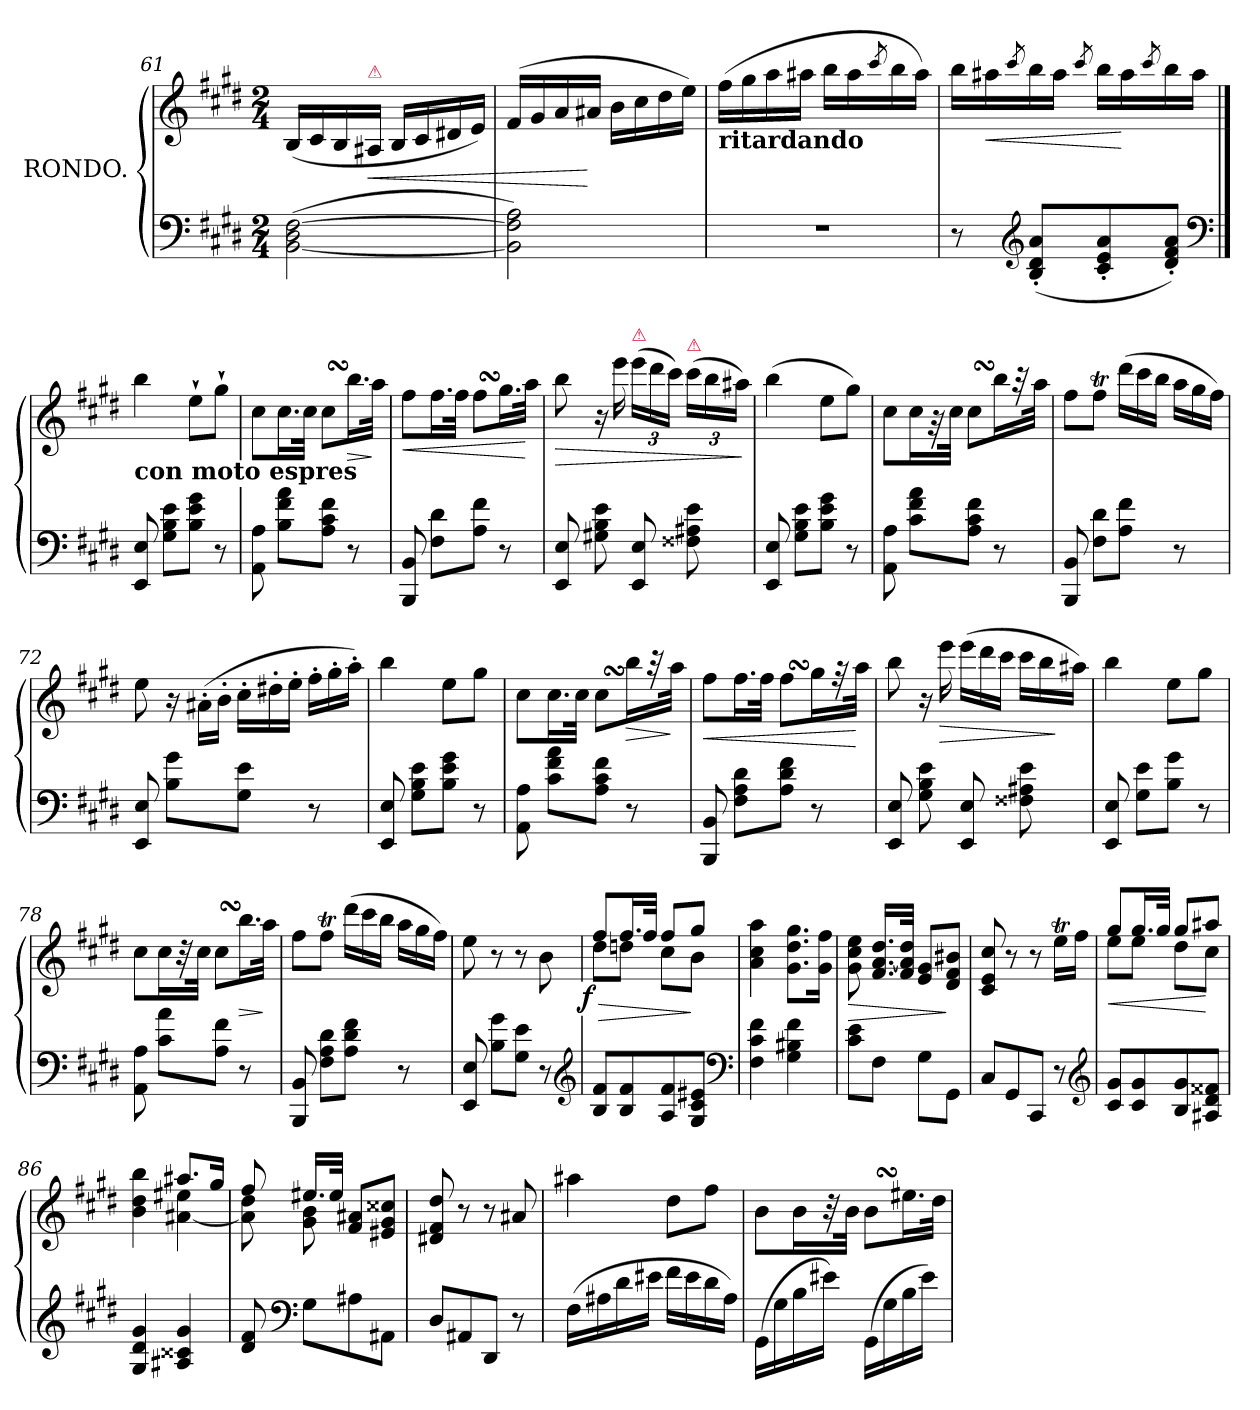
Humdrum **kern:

**kern	**kern	**dynam
*part1	*part1	*part1
*staff2	*staff1	*staff1/2
*I"RONDO.	*	*
*clefF4	*clefG2	*
*k[f#c#g#d#]	*k[f#c#g#d#]	*
*M2/4	*M2/4	*
=61	=61	=61
(>[2BB 2D# [2F#	(<16B/LL	.
.	16c#	.
.	16B	.
!	!LO:TX:a:color=crimson:t=⚠	!
!	!	!LO:HP:b
.	16A#XJJ	<
.	16B/LL	.
.	16c#	.
.	16d#X	.
.	16eJJ)	.
=62	=62	=62
2BB] 2F#] 2A)	(>16f#/LL	.
.	16g#	.
.	16a	.
.	16a#XJJ	[
.	16b\LL	.
.	16cc#	.
.	16dd#	.
.	16eeJJ)	.
=63	=63	=63
!	!LO:TX:b:B:t=ritardando	!
2rF	(>16ff#LL	.
.	16gg#	.
.	16aa	.
.	16aa#XJJ	.
.	16bbLL	.
.	16aa#	.
.	8qccc#/	.
.	16bb	.
.	16aa#JJ)	.
=64	=64	=64
8r	16bb\LL	.
!	!	!LO:HP:b
.	16aa#X	<
*clefG2	*	*
.	8qccc#/	.
(<8B' 8d#' 8a'L	16bb	.
.	16aa#JJ	.
.	8qccc#/	.
8c#' 8e' 8a'	16bb\LL	.
.	16aa#	[
.	8qccc#/	.
8d#' 8f#' 8a'J)	16bb	.
.	16aa#JJ	.
*clefF4	*	*
==65	==65	==65
*	*MM66	*
!LO:TX:a:B:t=con moto espres	!	!
8EE/ 8E/	4bb	.
8G#\ 8B\ 8e\L	.	.
8B 8e 8g#J	8ee`\L	.
8r	8gg#`J	.
=66	=66	=66
8AA 8A	8cc#L	.
8B\ 8f#\ 8a\L	16.cc#L	.
.	32cc#JJk	.
8A 8c# 8f#J	8cc#SSSL	.
!	!	!LO:HP:b
8r	16.bbL	>
.	32aaJJk	]
=67	=67	=67
!	!	!LO:HP:b
8BBB 8BB	8ff#L	<
8F#\ 8d#\L	16.ff#L	.
.	32ff#JJk	.
8A 8f#J	8ff#SSSL	.
8r	16.gg#L	.
.	32aaJJk	[
=68	=68	=68
!	!	!LO:HP:b
8EE 8E	8bb	>
8G#X\ 8B\ 8e\	16r	.
.	16eee	.
!	!LO:TX:a:color=crimson:t=⚠	!
8EE 8E	(24eeeLL	.
.	24ddd#	.
.	24ccc#JJ)	.
!	!LO:TX:a:color=crimson:t=⚠	!
8F##X\ 8A#X\ 8e\	(>24ccc#LL	.
.	24bb	.
.	24aa#XJJ)	.
.	.	]
=69	=69	=69
8EE 8E	(>4bb	.
8G#\ 8B\ 8e\L	.	.
8B 8e 8g#J	8eeL	.
8r	8gg#J)	.
=70	=70	=70
8AA\ 8A\	8cc#\L	.
8c#\ 8f#\ 8a\L	16cc#L	.
.	32rg	.
.	32cc#JJk	.
8A\ 8c#\ 8f#\J	8cc#SSSL	.
8r	16bbL	.
.	32raa	.
.	32aaJJk	.
=71	=71	=71
8BBB/ 8BB/	8ff#L	.
8F# 8d#L	8ff#TJ	.
*	*Xtuplet	*
8A 8f#J	(>24ddd#LL	.
.	24ccc#	.
.	24bbJJ	.
8r	24aaLL	.
.	24gg#	.
.	24ff#JJ)	.
=72	=72	=72
8EE 8E	8ee\	.
8B 8g#L	24r	.
.	(>24a#X'>\LL	.
.	24b'>JJ	.
8G# 8eJ	24cc#'>\LL	.
.	24dd#X'>	.
.	24ee'>JJ	.
8r	24ff#'>LL	.
.	24gg#'>	.
.	24aa'>JJ)	.
=73	=73	=73
8EE/ 8E/	4bb	.
8G#\ 8B\ 8e\L	.	.
8B 8e 8g#J	8eeL	.
8r	8gg#J	.
=74	=74	=74
8AA\ 8A\	8cc#L	.
8c#\ 8f#\ 8a\L	16.cc#L	.
.	32cc#JJk	.
8A 8c# 8f#J	8cc#SSSL	.
!	!	!LO:HP:b
8r	16bbL	>
.	32raa	.
.	32aaJJk	]
=75	=75	=75
!	!	!LO:HP:b
8BBB/ 8BB/	8ff#L	<
8F#\ 8A\ 8d#\L	16.ff#L	.
.	32ff#JJk	.
8A 8d# 8f#J	8ff#SSSL	.
8r	16gg#L	.
.	32rff	.
.	32aaJJk	[
=76	=76	=76
8EE/ 8E/	8bb\	.
8G#\ 8B\ 8e\	16r	.
!	!	!LO:HP:b
.	16eee	>
8EE/ 8E/	(>24eee\LL	.
.	24ddd#	.
.	24ccc#JJ	.
8F##X\ 8A#X\ 8e\	24ccc#LL	.
.	24bb	.
.	24aa#XJJ)	]
=77	=77	=77
8EE/ 8E/	4bb	.
8G#\ 8e\L	.	.
8B 8g#J	8eeL	.
8r	8gg#J	.
=78	=78	=78
8AA\ 8A\	8cc#\L	.
8c#\ 8a\L	16cc#L	.
.	32r	.
.	32cc#JJk	.
8A 8f#J	8cc#SSS\L	.
!	!	!LO:HP:b
8r	16.bbL	>
.	32aaJJk	]
=79	=79	=79
8BBB/ 8BB/	8ff#L	.
8F#\ 8A\ 8d#\L	8ff#TJ	.
8A 8d# 8f#J	(>24ddd#LL	.
.	24ccc#	.
.	24bbJJ	.
8r	24aaLL	.
.	24gg#	.
.	24ff#JJ)	.
=80	=80	=80
8EE/ 8E/	8ee\	.
8B 8g#L	8r	.
8G# 8eJ	8r	.
8r	8b	.
*clefG2	*	*
=81	=81	=81
*	*^	*
!	!	!	!LO:HP:b
!	!	!	!LO:DY:n=1:b:rj
8B/ 8f#/L	8ff#L	8dd#L	> f
8B 8f#	16.ff#L	8ddnJ	.
.	32ff#JJk	.	.
8A 8f#	8ff#L	8cc#L	.
8G# 8c# 8e#XJ	8gg#J	8bJ	]
*	*v	*v	*
*clefF4	*	*
=82	=82	=82
4F#\ 4c#\ 4f#\	4a\ 4cc#\ 4aa\	.
4G#\ 4B#X\ 4f#\	8.g# 8.dd# 8.gg#L	.
.	16g# 16ff#Jk	.
=83	=83	=83
!	!	!LO:HP:b
8c#\ 8e\L	8g#\ 8cc#\ 8ee\	>
8F#J	16.f#/ [16.a/ 16.dd#/LL	.
.	32f#/ 32a]/ 32dd#/JJk	.
8G#\L	8e/ 8g#/L	.
8GG#J	8d# 8f# 8b#XJ	]
=84	=84	=84
8C#L	8c#/ 8e/ 8cc#/	.
8GG#	8r	.
8CC#J	8r	.
8r	16eeTLL	.
.	16ff#JJ	.
*clefG2	*	*
=85	=85	=85
*	*^	*
!	!	!	!LO:HP:b
8c# 8g#L	8gg#L	8eeL	<
8c# 8g#	16.gg#L	8eeJ	.
.	32gg#JJk	.	.
8B 8g#	8gg#L	8dd#L	.
8A#X 8d# 8f##XJ	8aa#XJ	8cc#J	[
=86	=86	=86	=86
4G#/ 4d#/ 4g#/	4b\ 4dd#\ 4bb\	4ryy	.
4A#X/ 4c##X/ 4g#/	8.aa#XL	[4a#X 4ee#X	.
.	16gg#Jk	.	.
=87	=87	=87	=87
8d# 8f#	8ff#/	8a#]\ 8dd#\	.
*clefF4	*	*	*
8G#\L	16.ee#XLL	8g#\ 8b\	.
.	32ee#JJk	.	.
8A#X	8f# 8a#XL	4ryy	.
8AA#XJ	8e#X 8g# 8cc##XJ	.	.
*	*v	*v	*
=88	=88	=88
8D#L	8d#X/ 8f#/ 8dd#/	.
8AA#X	8r	.
8DD#J	8r	.
8r	8a#X/	.
=89	=89	=89
(>16F#LL	4aa#X	.
16A#X	.	.
16d#	.	.
16e#XJJ	.	.
16f#LL	8dd#\L	.
16e#	.	.
16d#	8ff#J	.
16A#JJ)	.	.
=90	=90	=90
(>16GG#LL	8bL	.
16G#	.	.
16B	16bL	.
16e#XJJ)	32r	.
.	32bJJk	.
(>16GG#LL	8bSSSL	.
16G#	.	.
16B	16.ee#XL	.
16e#JJ)	.	.
.	32dd#JJk	.
=	=	=
*-	*-	*-
